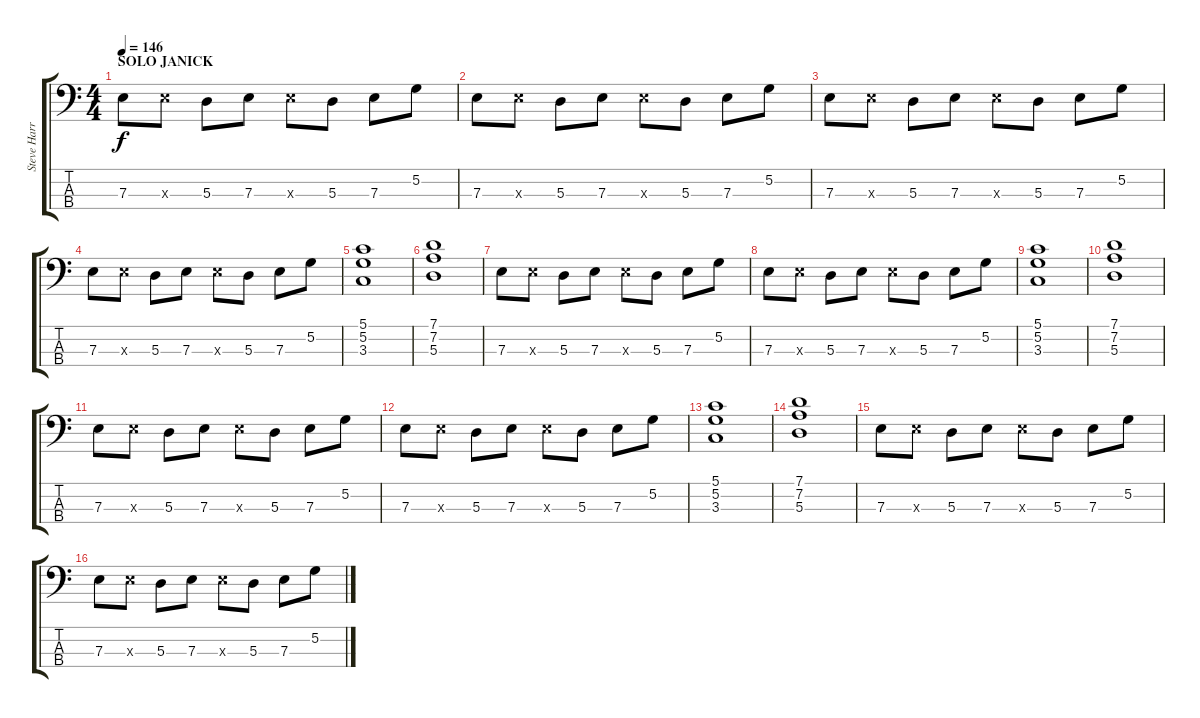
\track ("Steve Harris" "Steve Harr") {instrument slapbass2}
\staff {score tabs}
\tuning (G2 D2 A1 E1) {hide}
\ts (4 4)
\section ("" "SOLO JANICK")
\tempo 146
\clef f4
\ks c
7.3.8{dy f} 7.3{x}.8 5.3.8 7.3.8 7.3{x}.8 5.3.8 7.3.8 5.2.8 |
7.3.8 7.3{x}.8 5.3.8 7.3.8 7.3{x}.8 5.3.8 7.3.8 5.2.8 |
7.3.8 7.3{x}.8 5.3.8 7.3.8 7.3{x}.8 5.3.8 7.3.8 5.2.8 |
7.3.8 7.3{x}.8 5.3.8 7.3.8 7.3{x}.8 5.3.8 7.3.8 5.2.8 |
(5.1 5.2 3.3).1 |
(7.1 7.2 5.3).1 |
7.3.8 7.3{x}.8 5.3.8 7.3.8 7.3{x}.8 5.3.8 7.3.8 5.2.8 |
7.3.8 7.3{x}.8 5.3.8 7.3.8 7.3{x}.8 5.3.8 7.3.8 5.2.8 |
(5.1 5.2 3.3).1 |
(7.1 7.2 5.3).1 |
7.3.8 7.3{x}.8 5.3.8 7.3.8 7.3{x}.8 5.3.8 7.3.8 5.2.8 |
7.3.8 7.3{x}.8 5.3.8 7.3.8 7.3{x}.8 5.3.8 7.3.8 5.2.8 |
(5.1 5.2 3.3).1 |
(7.1 7.2 5.3).1 |
7.3.8 7.3{x}.8 5.3.8 7.3.8 7.3{x}.8 5.3.8 7.3.8 5.2.8 |
7.3.8 7.3{x}.8 5.3.8 7.3.8 7.3{x}.8 5.3.8 7.3.8 5.2.8
